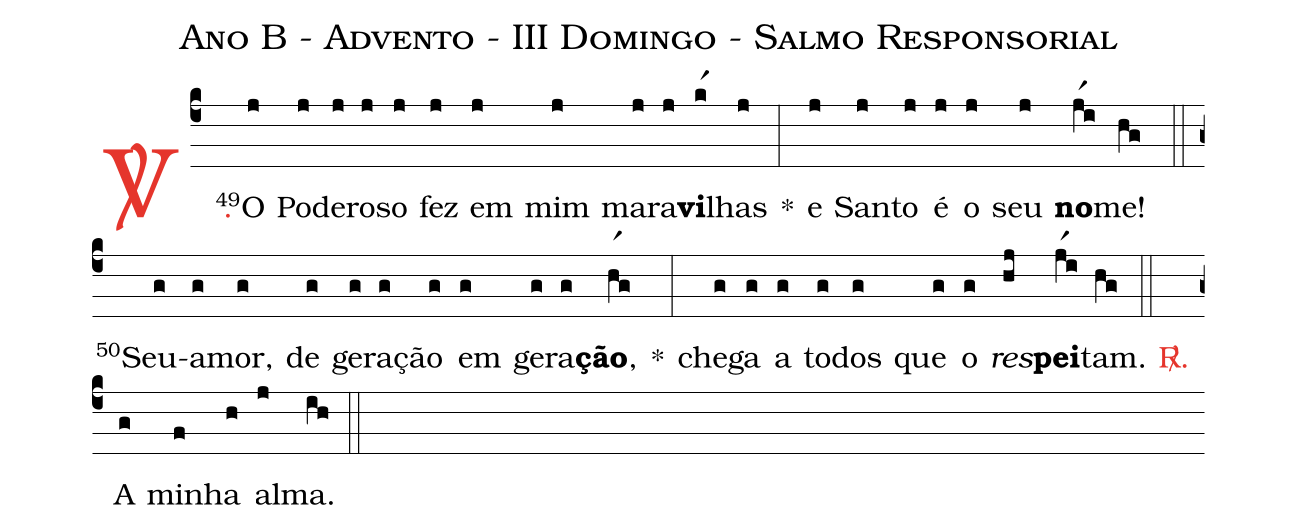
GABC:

name: Ano B - Advento - III Domingo - Salmo Responsorial;
%%
(c4)

<c><sp>V/</sp>.</c>() <v>\VSup{49}</v>O(j) Po(j)de(j)ro(j)so(j) fez(j) em(j) mim(j) ma(j)ra(j)<b>vi</b>(kr1)lhas(j) *(:)
e(j) San(j)to(j) é(j) o(j) seu(j) <b>no</b>(jr1i)me!(hg)

(::)

<v>\VSup{50}</v>Seu(g)a(g)mor,(g) de(g) ge(g)ra(g)ção(g) em(g) ge(g)ra(g)<b>ção</b>,(hr1g) *(:)
che(g)ga(g) a(g) to(g)dos(g) que(g) o(g) <i>res</i>(hj)<b>pei</b>(jr1i)tam.(hg)

(::)

<c><sp>R/</sp>.</c>() A(g) mi(f)nha(h) al(j)ma.(ih)

(::)
